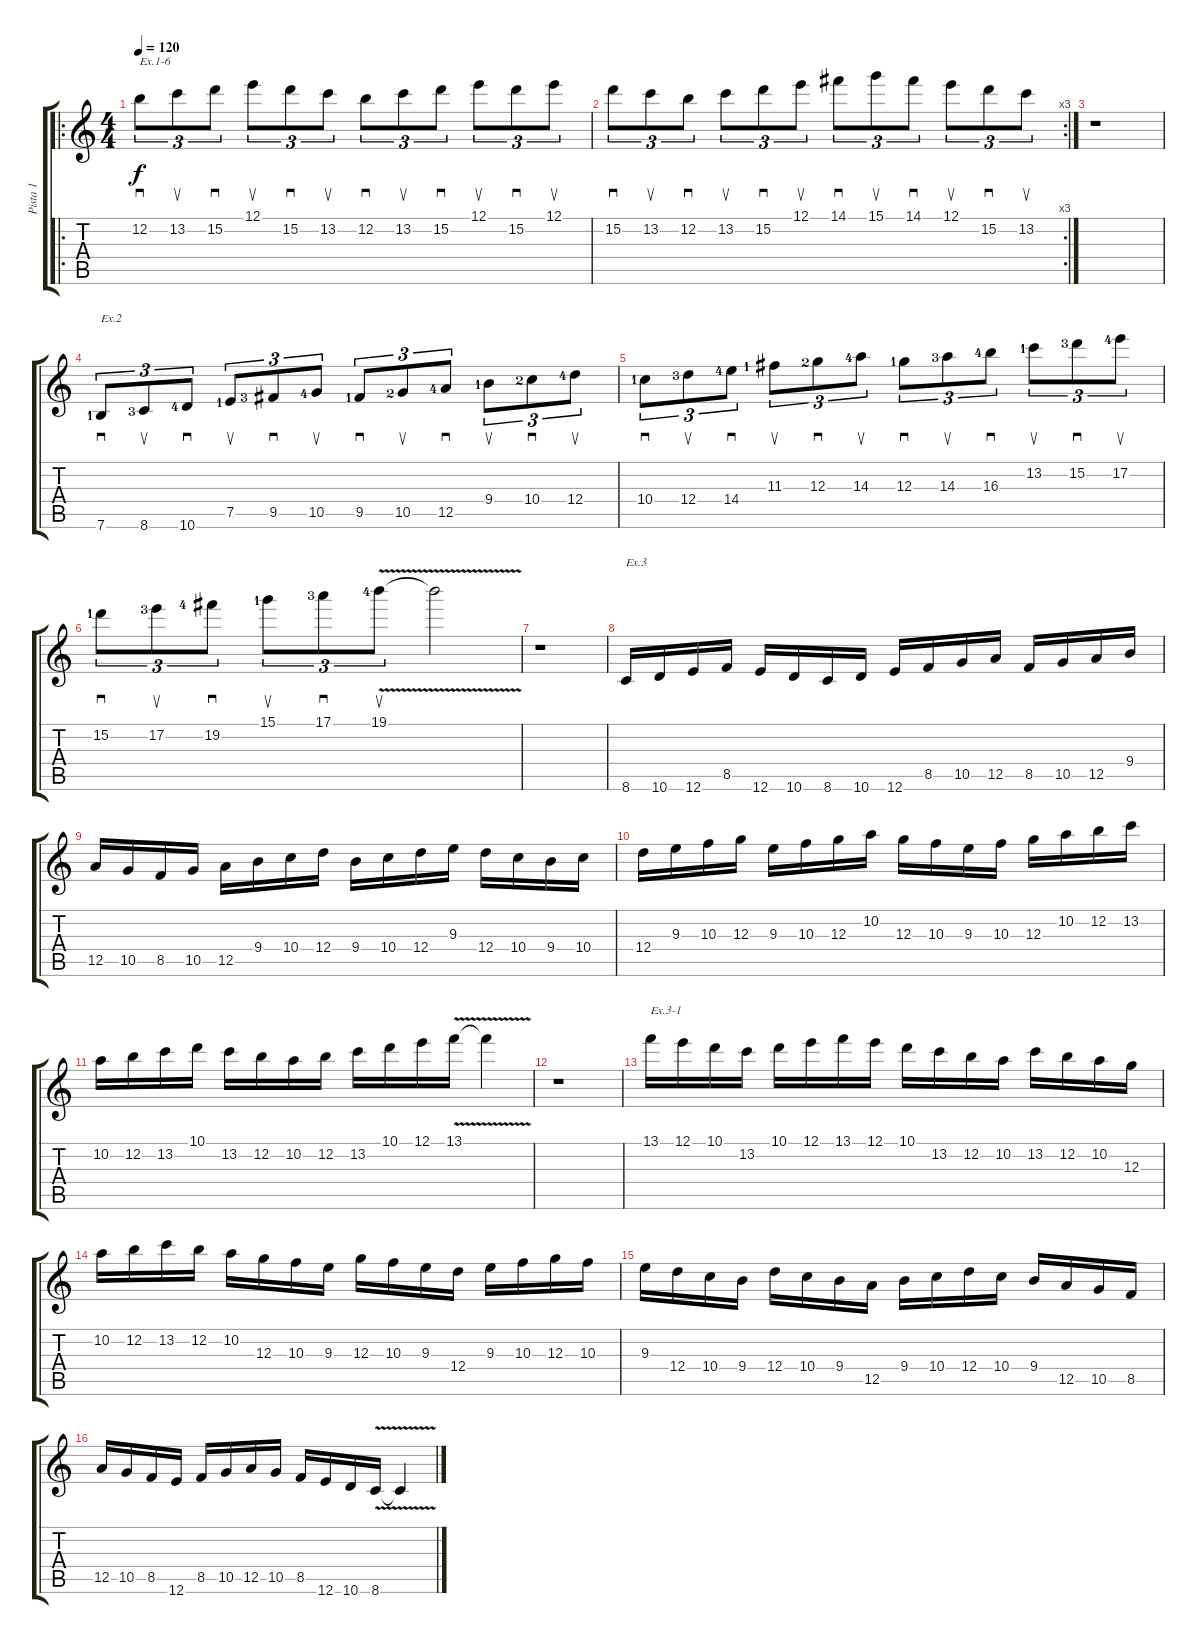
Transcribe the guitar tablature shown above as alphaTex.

\track ("Pista 1" "Pista 1") {instrument overdrivenguitar}
\staff {score tabs}
\tuning (E4 B3 G3 D3 A2 E2) {hide}
\ro
\ts (4 4)
\tempo 120
\clef g2
\ks c
12.2.8{sd tu (3 2) txt "Ex.1-6" dy f} 13.2.8{su tu (3 2)} 15.2.8{sd tu (3 2)} 12.1.8{su tu (3 2)} 15.2.8{sd tu (3 2)} 13.2.8{su tu (3 2)} 12.2.8{sd tu (3 2)} 13.2.8{su tu (3 2)} 15.2.8{sd tu (3 2)} 12.1.8{su tu (3 2)} 15.2.8{sd tu (3 2)} 12.1.8{su tu (3 2)} |
\rc 3
15.2.8{sd tu (3 2)} 13.2.8{su tu (3 2)} 12.2.8{sd tu (3 2)} 13.2.8{su tu (3 2)} 15.2.8{sd tu (3 2)} 12.1.8{su tu (3 2)} 14.1.8{sd tu (3 2)} 15.1.8{su tu (3 2)} 14.1.8{sd tu (3 2)} 12.1.8{su tu (3 2)} 15.2.8{sd tu (3 2)} 13.2.8{su tu (3 2)} |
r.1 |
7.6{lf 2}.8{sd tu (3 2) txt "Ex.2"} 8.6{lf 4}.8{su tu (3 2)} 10.6{lf 5}.8{sd tu (3 2)} 7.5{lf 2}.8{su tu (3 2)} 9.5{lf 4}.8{sd tu (3 2)} 10.5{lf 5}.8{su tu (3 2)} 9.5{lf 2}.8{sd tu (3 2)} 10.5{lf 3}.8{su tu (3 2)} 12.5{lf 5}.8{sd tu (3 2)} 9.4{lf 2}.8{su tu (3 2)} 10.4{lf 3}.8{sd tu (3 2)} 12.4{lf 5}.8{su tu (3 2)} |
10.4{lf 2}.8{sd tu (3 2)} 12.4{lf 4}.8{su tu (3 2)} 14.4{lf 5}.8{sd tu (3 2)} 11.3{lf 2}.8{su tu (3 2)} 12.3{lf 3}.8{sd tu (3 2)} 14.3{lf 5}.8{su tu (3 2)} 12.3{lf 2}.8{sd tu (3 2)} 14.3{lf 4}.8{su tu (3 2)} 16.3{lf 5}.8{sd tu (3 2)} 13.2{lf 2}.8{su tu (3 2)} 15.2{lf 4}.8{sd tu (3 2)} 17.2{lf 5}.8{su tu (3 2)} |
15.2{lf 2}.8{sd tu (3 2)} 17.2{lf 4}.8{su tu (3 2)} 19.2{lf 5}.8{sd tu (3 2)} 15.1{lf 2}.8{su tu (3 2)} 17.1{lf 4}.8{sd tu (3 2)} 19.1{v lf 5}.8{su tu (3 2)} 19.1{t}.2 |
r.1 |
8.6.16{txt "Ex.3"} 10.6.16 12.6.16 8.5.16 12.6.16 10.6.16 8.6.16 10.6.16 12.6.16 8.5.16 10.5.16 12.5.16 8.5.16 10.5.16 12.5.16 9.4.16 |
12.5.16 10.5.16 8.5.16 10.5.16 12.5.16 9.4.16 10.4.16 12.4.16 9.4.16 10.4.16 12.4.16 9.3.16 12.4.16 10.4.16 9.4.16 10.4.16 |
12.4.16 9.3.16 10.3.16 12.3.16 9.3.16 10.3.16 12.3.16 10.2.16 12.3.16 10.3.16 9.3.16 10.3.16 12.3.16 10.2.16 12.2.16 13.2.16 |
10.2.16 12.2.16 13.2.16 10.1.16 13.2.16 12.2.16 10.2.16 12.2.16 13.2.16 10.1.16 12.1.16 13.1{v}.16 13.1{t}.4 |
r.1 |
13.1.16{txt "Ex.3-1"} 12.1.16 10.1.16 13.2.16 10.1.16 12.1.16 13.1.16 12.1.16 10.1.16 13.2.16 12.2.16 10.2.16 13.2.16 12.2.16 10.2.16 12.3.16 |
10.2.16 12.2.16 13.2.16 12.2.16 10.2.16 12.3.16 10.3.16 9.3.16 12.3.16 10.3.16 9.3.16 12.4.16 9.3.16 10.3.16 12.3.16 10.3.16 |
9.3.16 12.4.16 10.4.16 9.4.16 12.4.16 10.4.16 9.4.16 12.5.16 9.4.16 10.4.16 12.4.16 10.4.16 9.4.16 12.5.16 10.5.16 8.5.16 |
12.5.16 10.5.16 8.5.16 12.6.16 8.5.16 10.5.16 12.5.16 10.5.16 8.5.16 12.6.16 10.6.16 8.6{v}.16 8.6{t}.4
